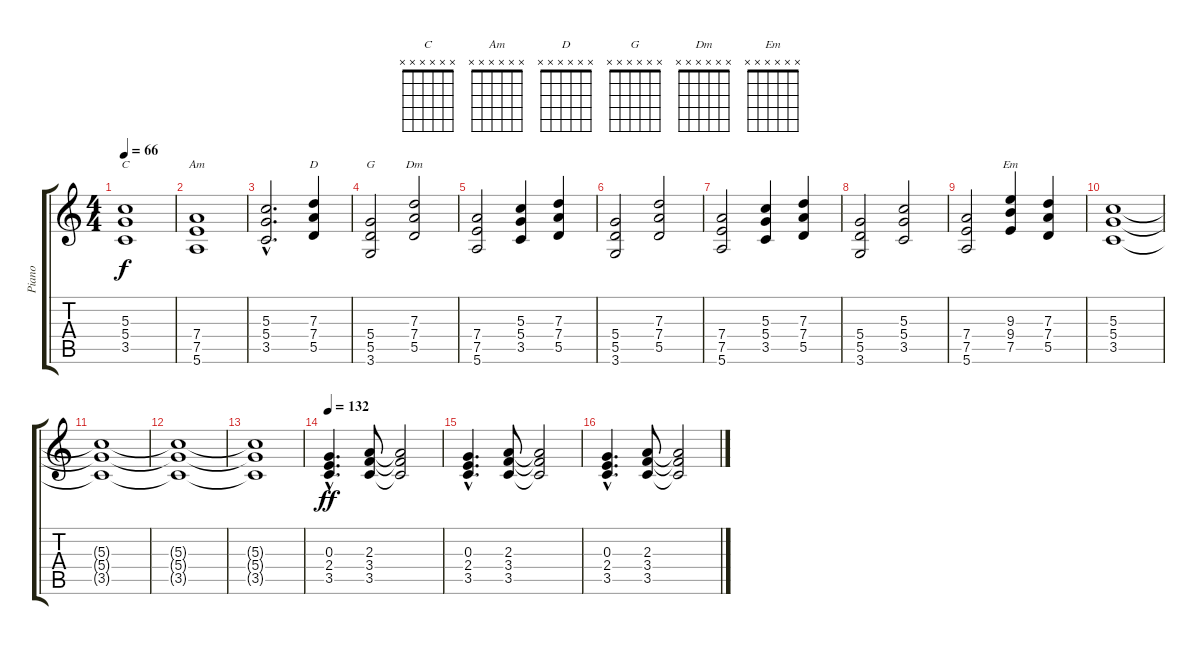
\track ("Piano" "Piano") {instrument acousticgrandpiano}
\staff {score tabs}
\tuning (E5 B4 G4 D4 A3 E3) {hide}
\chord ("C" x x x x x x) {firstfret 0}
\chord ("Am" x x x x x x) {firstfret 0}
\chord ("D" x x x x x x) {firstfret 0}
\chord ("G" x x x x x x) {firstfret 0}
\chord ("Dm" x x x x x x) {firstfret 0}
\chord ("Em" x x x x x x) {firstfret 0}
\ts (4 4)
\tempo 66
\clef g2
\ks c
(5.3 5.4 3.5).1{ch "C" dy f} |
(7.4 7.5 5.6).1{ch "Am"} |
(5.3{hac} 5.4{hac} 3.5{hac}).2{d} (7.3 7.4 5.5).4{ch "D"} |
(5.4 5.5 3.6).2{ch "G"} (7.3 7.4 5.5).2{ch "Dm"} |
(7.4 7.5 5.6).2 (5.3 5.4 3.5).4 (7.3 7.4 5.5).4 |
(5.4 5.5 3.6).2 (7.3 7.4 5.5).2 |
(7.4 7.5 5.6).2 (5.3 5.4 3.5).4 (7.3 7.4 5.5).4 |
(5.4 5.5 3.6).2 (5.3 5.4 3.5).2 |
(7.4 7.5 5.6).2 (9.3 9.4 7.5).4{ch "Em"} (7.3 7.4 5.5).4 |
(5.3 5.4 3.5).1 |
(5.3{t} 5.4{t} 3.5{t}).1 |
(5.3{t} 5.4{t} 3.5{t}).1 |
(5.3{t} 5.4{t} 3.5{t}).1 |
\tempo 132
(0.3{hac} 2.4{hac} 3.5{hac}).4{d dy ff} (2.3 3.4 3.5).8 (2.3{t} 3.4{t} 3.5{t}).2 |
(0.3{hac} 2.4{hac} 3.5{hac}).4{d} (2.3 3.4 3.5).8 (2.3{t} 3.4{t} 3.5{t}).2 |
(0.3{hac} 2.4{hac} 3.5{hac}).4{d} (2.3 3.4 3.5).8 (2.3{t} 3.4{t} 3.5{t}).2
